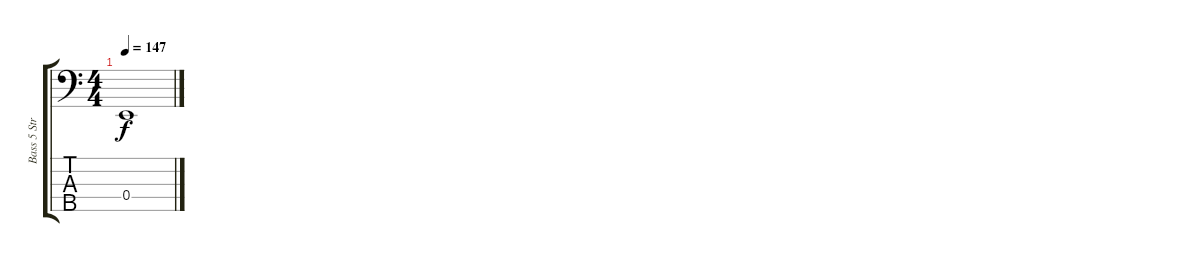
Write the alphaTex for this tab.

\track ("Bass 5 Strings" "Bass 5 Str") {instrument electricbassfinger}
\staff {score tabs}
\tuning (G2 D2 A1 E1 B0) {hide}
\ts (4 4)
\tempo 147
\clef f4
\ks c
0.4.1{dy f}
